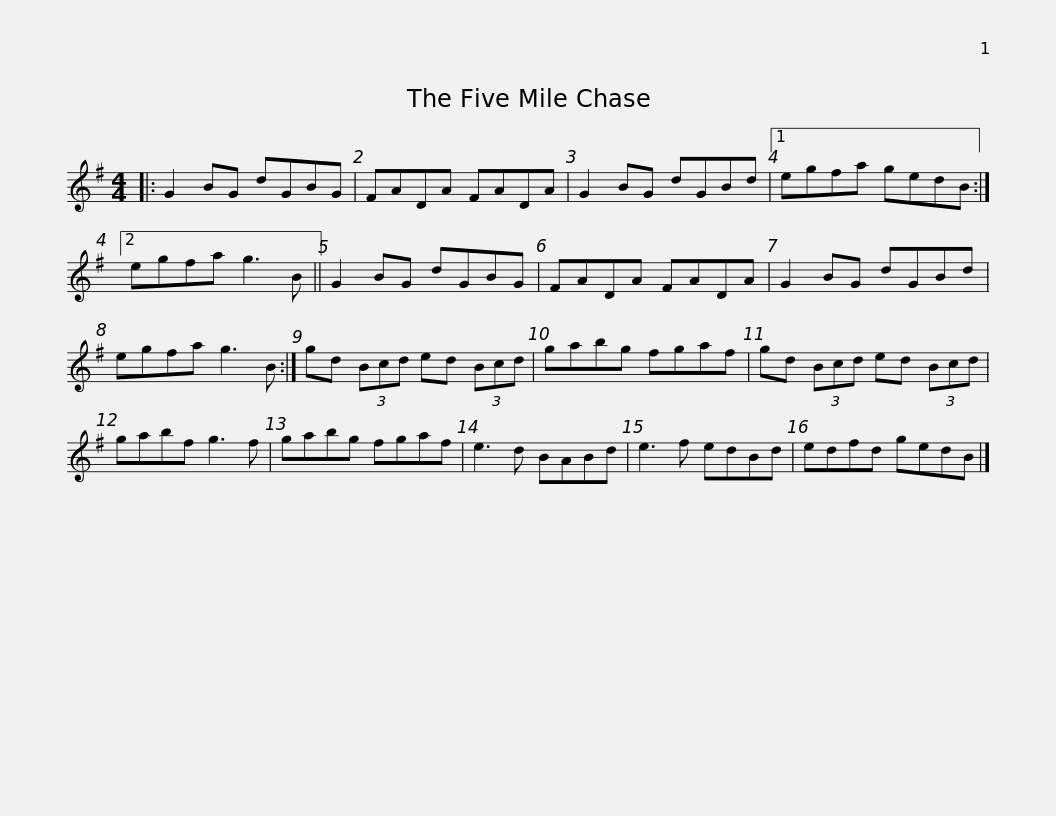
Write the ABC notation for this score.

X:1
L:1/8
M:4/4
I:linebreak $
K:G
V:1 treble
V:1
|: G2 BG dGBG | FADA FADA | G2 BG dGBd |1 egfa gedB :|2 egfa g3 B ||$ %5
 G2 BG dGBG | FADA FADA | G2 BG dGBd | egfa g3 B :| gd (3Bcd ed (3Bcd |$ %10
 gabg fgaf | gd (3Bcd ed (3Bcd | gabf g3 f | gabg fgaf | e3 d BABd |$ %15
 e3 f edBd | edfd gedB |] %17
